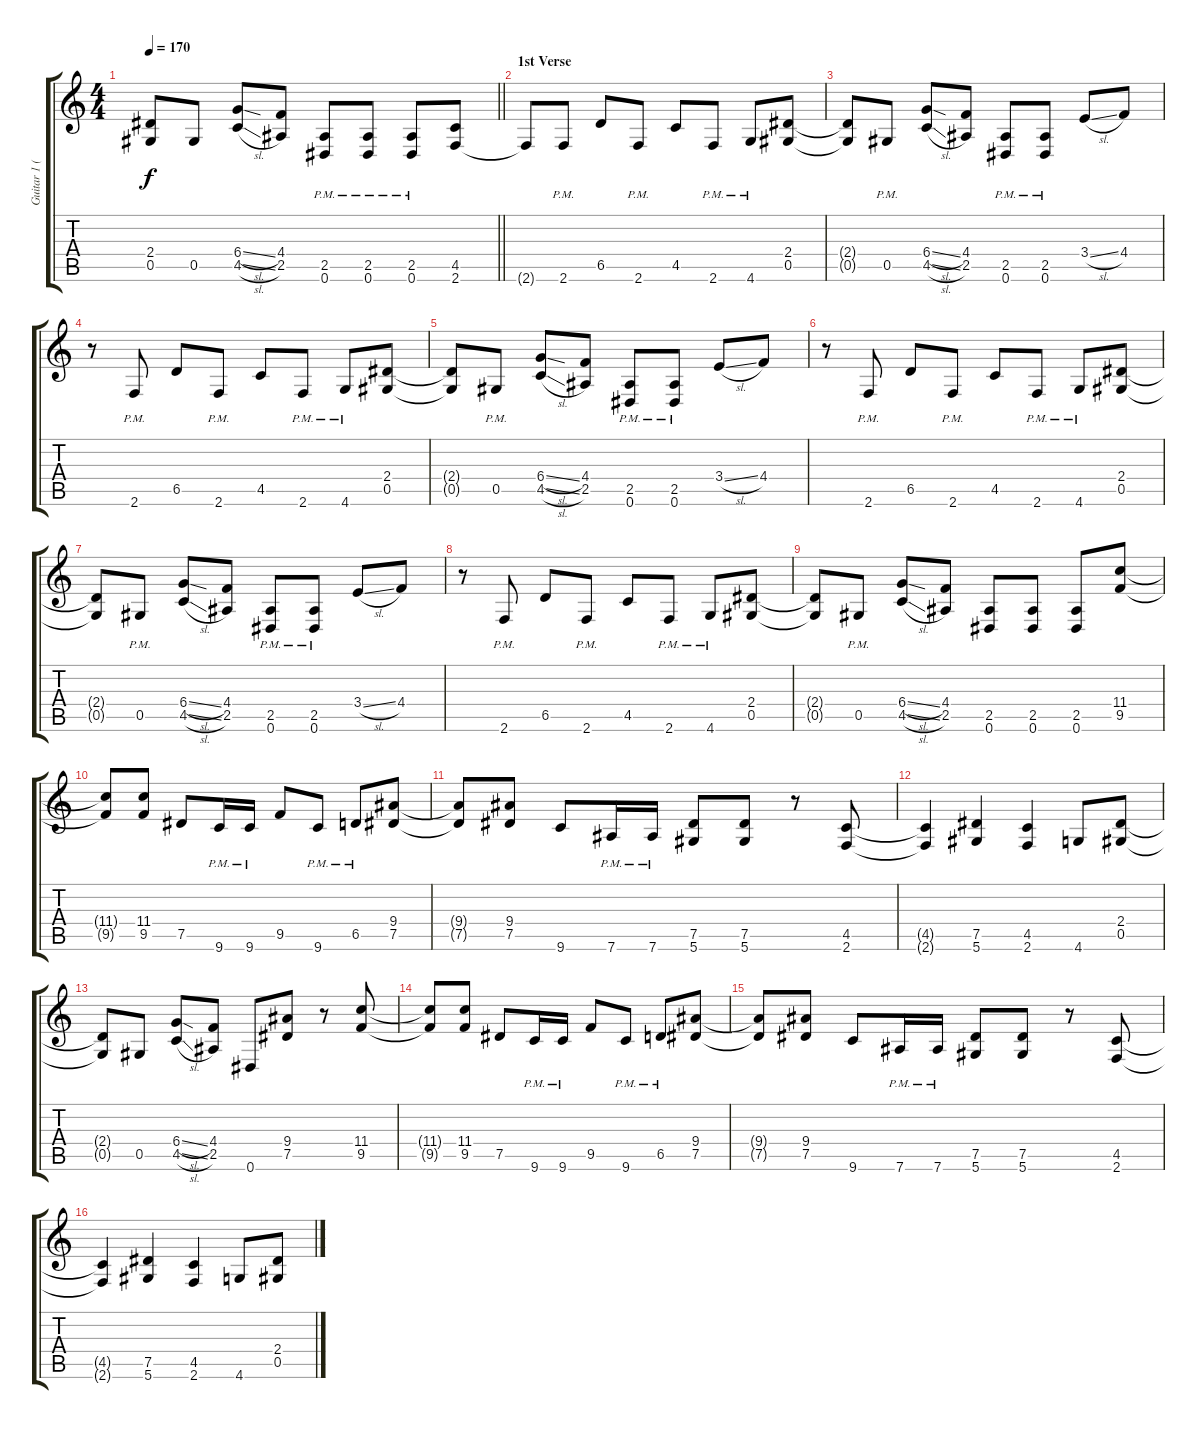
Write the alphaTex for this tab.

\track ("Guitar 1 (Slash)" "Guitar 1 (") {instrument overdrivenguitar}
\staff {score tabs}
\tuning (Eb4 Bb3 Gb3 Db3 Ab2 Eb2) {hide}
\ts (4 4)
\tempo 170
\clef g2
\barLineRight lightlight
\ks c
(2.4{t} 0.5{t}).8{dy f} 0.5.8 (6.4{sl} 4.5{sl}).8 (4.4 2.5).8 (2.5{pm} 0.6{pm}).8 (2.5{pm} 0.6{pm}).8 (2.5{pm} 0.6{pm}).8 (4.5 2.6).8 |
\section ("" "1st Verse")
2.6{t}.8 2.6{pm}.8 6.5.8 2.6{pm}.8 4.5.8 2.6{pm}.8 4.6{pm}.8 (2.4 0.5).8 |
(2.4{t} 0.5{t}).8 0.5{pm}.8 (6.4{sl} 4.5{sl}).8 (4.4 2.5).8 (2.5{pm} 0.6{pm}).8 (2.5{pm} 0.6{pm}).8 3.4{sl}.8 4.4.8 |
r.8 2.6{pm}.8 6.5.8 2.6{pm}.8 4.5.8 2.6{pm}.8 4.6{pm}.8 (2.4 0.5).8 |
(2.4{t} 0.5{t}).8 0.5{pm}.8 (6.4{sl} 4.5{sl}).8 (4.4 2.5).8 (2.5{pm} 0.6{pm}).8 (2.5{pm} 0.6{pm}).8 3.4{sl}.8 4.4.8 |
r.8 2.6{pm}.8 6.5.8 2.6{pm}.8 4.5.8 2.6{pm}.8 4.6{pm}.8 (2.4 0.5).8 |
(2.4{t} 0.5{t}).8 0.5{pm}.8 (6.4{sl} 4.5{sl}).8 (4.4 2.5).8 (2.5{pm} 0.6{pm}).8 (2.5{pm} 0.6{pm}).8 3.4{sl}.8 4.4.8 |
r.8 2.6{pm}.8 6.5.8 2.6{pm}.8 4.5.8 2.6{pm}.8 4.6{pm}.8 (2.4 0.5).8 |
(2.4{t} 0.5{t}).8 0.5{pm}.8 (6.4{sl} 4.5{sl}).8 (4.4 2.5).8 (2.5 0.6).8 (2.5 0.6).8 (2.5 0.6).8 (11.4 9.5).8 |
(11.4{t} 9.5{t}).8 (11.4 9.5).8 7.5.8 9.6{pm}.16 9.6{pm}.16 9.5.8 9.6{pm}.8 6.5{pm}.8 (9.4 7.5).8 |
(9.4{t} 7.5{t}).8 (9.4 7.5).8 9.6.8 7.6{pm}.16 7.6{pm}.16 (7.5 5.6).8 (7.5 5.6).8 r.8 (4.5 2.6).8 |
(4.5{t} 2.6{t}).4 (7.5 5.6).4 (4.5 2.6).4 4.6.8 (2.4 0.5).8 |
(2.4{t} 0.5{t}).8 0.5.8 (6.4{sl} 4.5{sl}).8 (4.4 2.5).8 0.6.8 (9.4 7.5).8 r.8 (11.4 9.5).8 |
(11.4{t} 9.5{t}).8 (11.4 9.5).8 7.5.8 9.6{pm}.16 9.6{pm}.16 9.5.8 9.6{pm}.8 6.5{pm}.8 (9.4 7.5).8 |
(9.4{t} 7.5{t}).8 (9.4 7.5).8 9.6.8 7.6{pm}.16 7.6{pm}.16 (7.5 5.6).8 (7.5 5.6).8 r.8 (4.5 2.6).8 |
(4.5{t} 2.6{t}).4 (7.5 5.6).4 (4.5 2.6).4 4.6.8 (2.4 0.5).8
